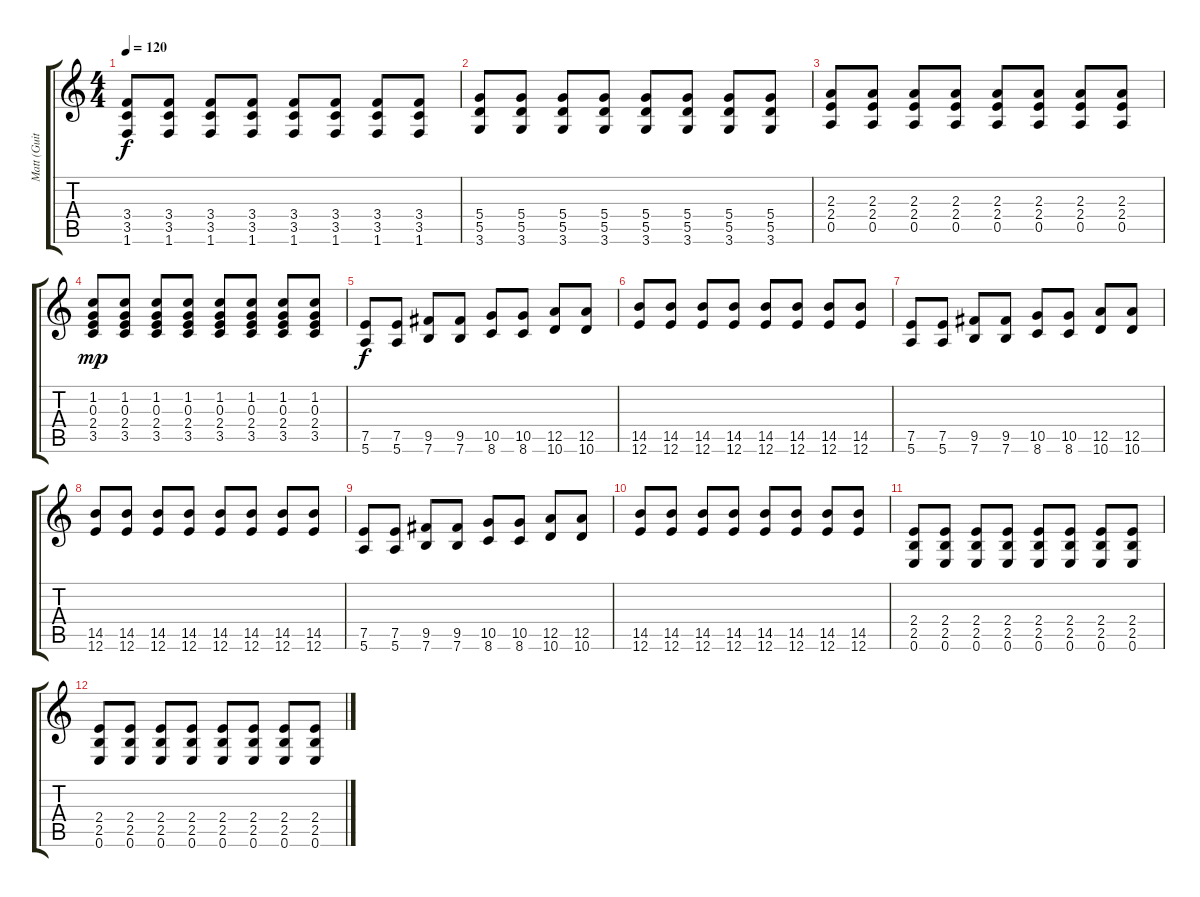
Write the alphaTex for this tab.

\track ("Matt (Guitar1)" "Matt (Guit") {instrument distortionguitar}
\staff {score tabs}
\tuning (E4 B3 G3 D3 A2 E2) {hide}
\ts (4 4)
\tempo 120
\clef g2
\ks c
(3.4 3.5 1.6).8{dy f volume 8 balance 16} (3.4 3.5 1.6).8 (3.4 3.5 1.6).8 (3.4 3.5 1.6).8 (3.4 3.5 1.6).8 (3.4 3.5 1.6).8 (3.4 3.5 1.6).8 (3.4 3.5 1.6).8 |
(5.4 5.5 3.6).8 (5.4 5.5 3.6).8 (5.4 5.5 3.6).8 (5.4 5.5 3.6).8 (5.4 5.5 3.6).8 (5.4 5.5 3.6).8 (5.4 5.5 3.6).8 (5.4 5.5 3.6).8 |
(2.3 2.4 0.5).8 (2.3 2.4 0.5).8 (2.3 2.4 0.5).8 (2.3 2.4 0.5).8 (2.3 2.4 0.5).8 (2.3 2.4 0.5).8 (2.3 2.4 0.5).8 (2.3 2.4 0.5).8 |
(1.2 0.3 2.4 3.5).8{dy mp} (1.2 0.3 2.4 3.5).8 (1.2 0.3 2.4 3.5).8 (1.2 0.3 2.4 3.5).8 (1.2 0.3 2.4 3.5).8 (1.2 0.3 2.4 3.5).8 (1.2 0.3 2.4 3.5).8 (1.2 0.3 2.4 3.5).8 |
(7.5 5.6).8{dy f} (7.5 5.6).8 (9.5 7.6).8 (9.5 7.6).8 (10.5 8.6).8 (10.5 8.6).8 (12.5 10.6).8 (12.5 10.6).8 |
(14.5 12.6).8 (14.5 12.6).8 (14.5 12.6).8 (14.5 12.6).8 (14.5 12.6).8 (14.5 12.6).8 (14.5 12.6).8 (14.5 12.6).8 |
(7.5 5.6).8 (7.5 5.6).8 (9.5 7.6).8 (9.5 7.6).8 (10.5 8.6).8 (10.5 8.6).8 (12.5 10.6).8 (12.5 10.6).8 |
(14.5 12.6).8 (14.5 12.6).8 (14.5 12.6).8 (14.5 12.6).8 (14.5 12.6).8 (14.5 12.6).8 (14.5 12.6).8 (14.5 12.6).8 |
(7.5 5.6).8 (7.5 5.6).8 (9.5 7.6).8 (9.5 7.6).8 (10.5 8.6).8 (10.5 8.6).8 (12.5 10.6).8 (12.5 10.6).8 |
(14.5 12.6).8 (14.5 12.6).8 (14.5 12.6).8 (14.5 12.6).8 (14.5 12.6).8 (14.5 12.6).8 (14.5 12.6).8 (14.5 12.6).8 |
(2.4 2.5 0.6).8 (2.4 2.5 0.6).8 (2.4 2.5 0.6).8 (2.4 2.5 0.6).8 (2.4 2.5 0.6).8 (2.4 2.5 0.6).8 (2.4 2.5 0.6).8 (2.4 2.5 0.6).8 |
(2.4 2.5 0.6).8 (2.4 2.5 0.6).8 (2.4 2.5 0.6).8 (2.4 2.5 0.6).8 (2.4 2.5 0.6).8 (2.4 2.5 0.6).8 (2.4 2.5 0.6).8 (2.4 2.5 0.6).8
